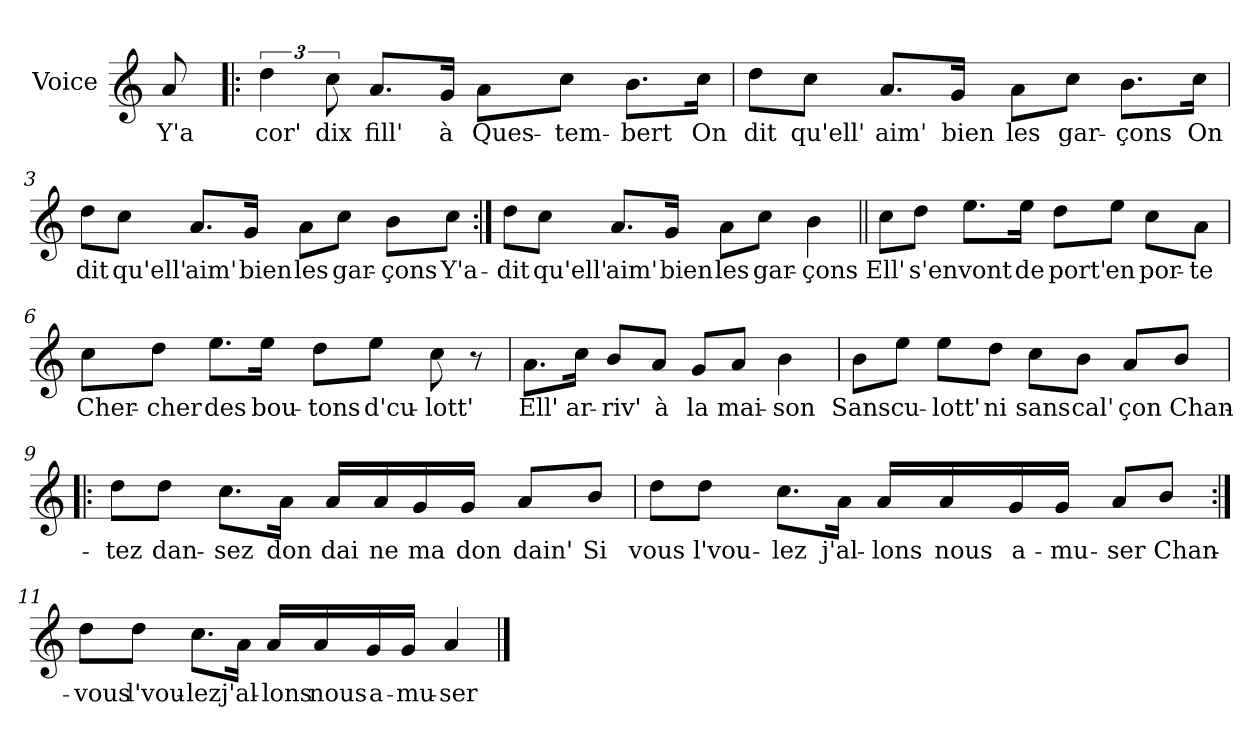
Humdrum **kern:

**kern	**text
*part1	*part1
*staff1	*staff1
*I"Voice	*
*I'V	*
*clefG2	*
*k[]	*
*C:	*
=	=
8a/	Y'a
=1!|:	=1!|:
6dd\	cor'
12cc\	dix
8.a/L	fill'
16g/Jk	à
8a\L	Ques-
8cc\J	-tem-
8.b\L	-bert
16cc\Jk	On
=2	=2
8dd\L	dit
8cc\J	qu'ell'
8.a/L	aim'
16g/Jk	bien
8a\L	les
8cc\J	gar-
8.b\L	-çons
16cc\Jk	On
!!LO:LB:g=z
=3	=3
8dd\L	dit
8cc\J	qu'ell'
8.a/L	aim'
16g/Jk	bien
8a\L	les
8cc\J	gar-
8b\L	-çons
8cc\J	Y'a-
=4:|!	=4:|!
8dd\L	-dit
8cc\J	qu'ell'
8.a/L	aim'
16g/Jk	bien
8a\L	les
8cc\J	gar-
4b\	-çons
!!LO:LB:g=z
=5||	=5||
8cc\L	Ell'
8dd\J	s'en
8.ee\L	vont
16ee\Jk	de
8dd\L	port'
8ee\J	en
8cc\L	por-
8a\J	-te
=6	=6
8cc\L	Cher-
8dd\J	-cher
8.ee\L	des
16ee\Jk	bou-
8dd\L	-tons
8ee\J	d'cu-
8cc\	-lott'
8r	.
=7	=7
8.a\L	Ell'
16cc\Jk	ar-
8b/L	-riv'
8a/J	à
8g/L	la
8a/J	mai-
4b\	-son
!!LO:LB:g=z
=8	=8
8b\L	Sans
8ee\J	cu-
8ee\L	-lott'
8dd\J	ni
8cc\L	sans
8b\J	cal'
8a/L	çon
8b/J	Chan-
=9!|:	=9!|:
8dd\L	-tez
8dd\J	dan-
8.cc\L	-sez
16a\Jk	don
16a/LL	dai
16a/	ne
16g/	ma
16g/JJ	don
8a/L	dain'
8b/J	Si
!!LO:LB:g=z
=10	=10
8dd\L	vous
8dd\J	l'vou-
8.cc\L	-lez
16a\Jk	j'al-
16a/LL	-lons
16a/	nous
16g/	a-
16g/JJ	-mu-
8a/L	-ser
8b/J	Chan-
=11:|!	=11:|!
8dd\L	-vous
8dd\J	l'vou-
8.cc\L	-lez
16a\Jk	j'al-
16a/LL	-lons
16a/	nous
16g/	a-
16g/JJ	-mu-
4a/	-ser
==	==
*-	*-
